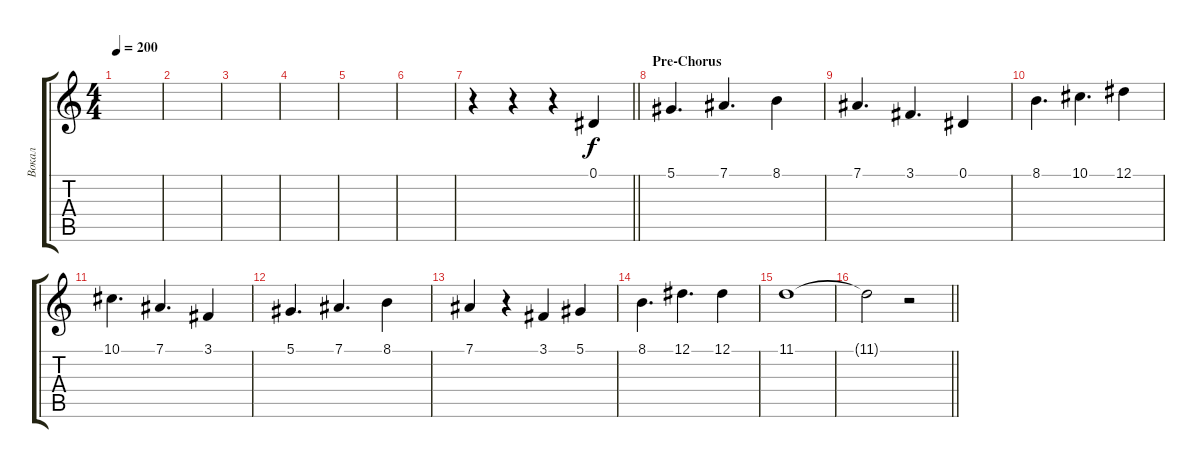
\track ("Вокал" "Вокал") {instrument lead2sawtooth}
\staff {score tabs}
\tuning (Eb4 Bb3 Gb3 Db3 Ab2 Eb2) {hide}
\ts (4 4)
\tempo 200
\clef g2
\ks c
|
|
|
|
|
|
\barLineRight lightlight
r.4 r.4 r.4 0.1.4 |
\section ("" "Pre-Chorus")
5.1.4{d} 7.1.4{d} 8.1.4 |
7.1.4{d} 3.1.4{d} 0.1.4 |
8.1.4{d} 10.1.4{d} 12.1.4 |
10.1.4{d} 7.1.4{d} 3.1.4 |
5.1.4{d} 7.1.4{d} 8.1.4 |
7.1.4 r.4 3.1.4 5.1.4 |
8.1.4{d} 12.1.4{d} 12.1.4 |
11.1.1 |
\barLineRight lightlight
11.1{t}.2 r.2
